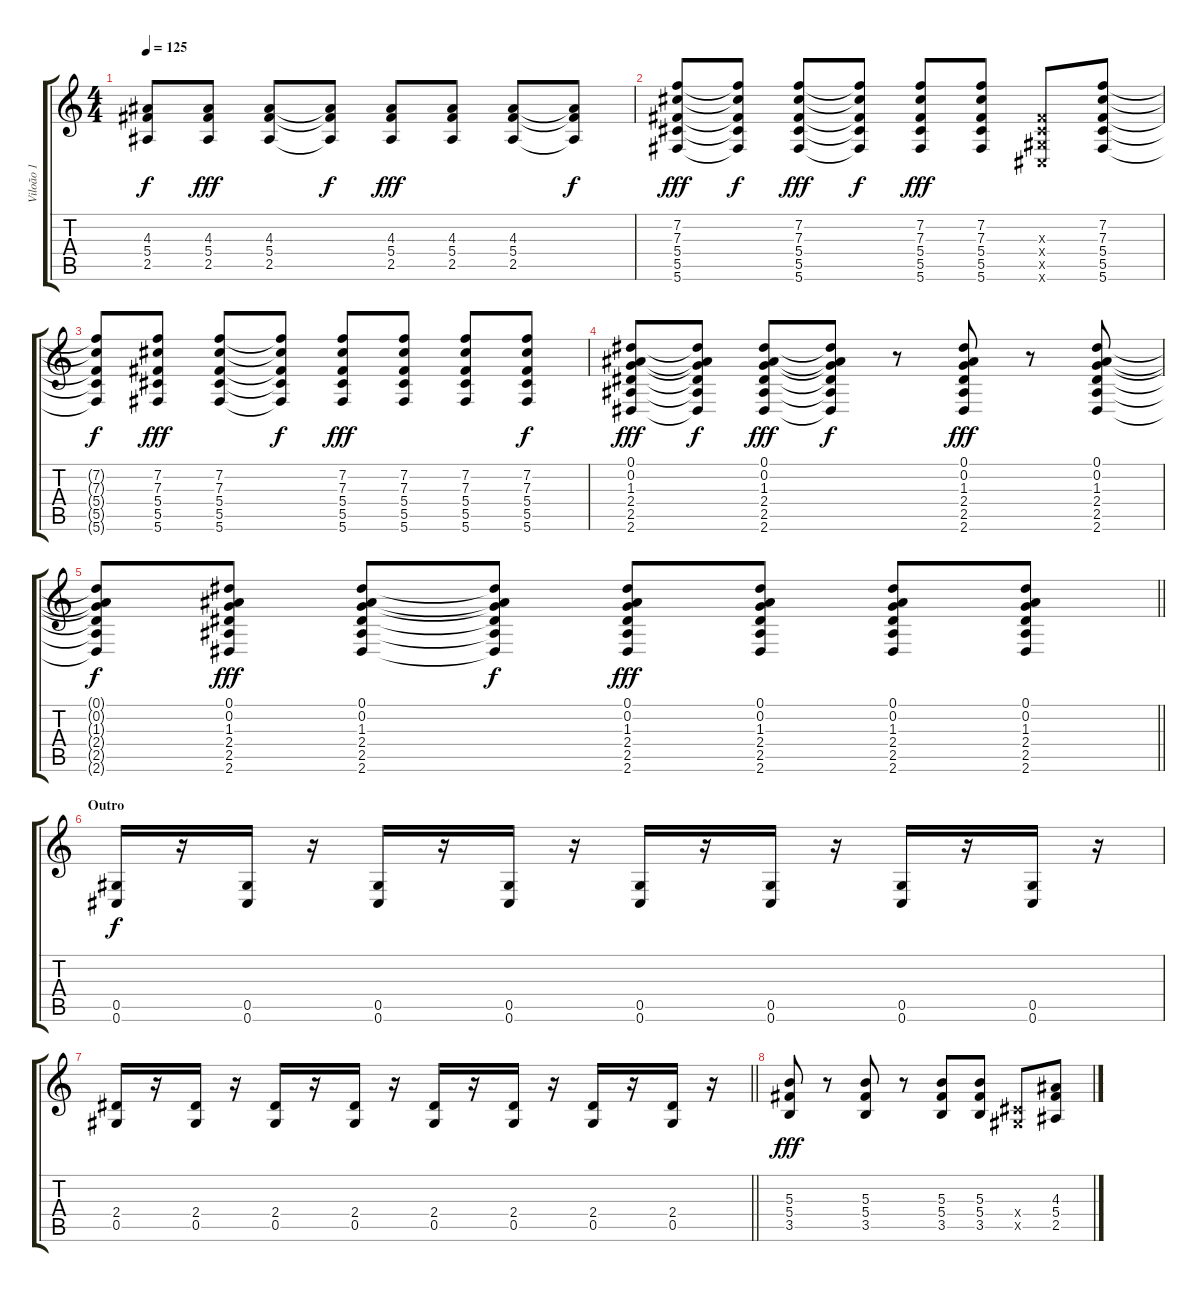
\track ("Viloão 1" "Viloão 1") {instrument acousticguitarnylon}
\staff {score tabs}
\tuning (Eb4 Bb3 Gb3 Db3 Ab2 Db2) {hide}
\ts (4 4)
\tempo 125
\clef g2
\ks c
(4.3{t} 5.4{t} 2.5{t}).8{dy f} (4.3 5.4 2.5).8{dy fff} (4.3 5.4 2.5).8 (4.3{t} 5.4{t} 2.5{t}).8{dy f} (4.3 5.4 2.5).8{dy fff} (4.3 5.4 2.5).8 (4.3 5.4 2.5).8 (4.3{t} 5.4{t} 2.5{t}).8{dy f} |
(7.2 7.3 5.4 5.5 5.6).8{dy fff} (7.2{t} 7.3{t} 5.4{t} 5.5{t} 5.6{t}).8{dy f} (7.2 7.3 5.4 5.5 5.6).8{dy fff} (7.2{t} 7.3{t} 5.4{t} 5.5{t} 5.6{t}).8{dy f} (7.2 7.3 5.4 5.5 5.6).8{dy fff} (7.2 7.3 5.4 5.5 5.6).8 (0.3{x} 0.4{x} 0.5{x} 0.6{x}).8 (7.2 7.3 5.4 5.5 5.6).8 |
(7.2{t} 7.3{t} 5.4{t} 5.5{t} 5.6{t}).8{dy f} (7.2 7.3 5.4 5.5 5.6).8{dy fff} (7.2 7.3 5.4 5.5 5.6).8 (7.2{t} 7.3{t} 5.4{t} 5.5{t} 5.6{t}).8{dy f} (7.2 7.3 5.4 5.5 5.6).8{dy fff} (7.2 7.3 5.4 5.5 5.6).8 (7.2 7.3 5.4 5.5 5.6).8 (7.2 7.3 5.4 5.5 5.6).8{dy f} |
(0.1 0.2 1.3 2.4 2.5 2.6).8{dy fff} (0.1{t} 0.2{t} 1.3{t} 2.4{t} 2.5{t} 2.6{t}).8{dy f} (0.1 0.2 1.3 2.4 2.5 2.6).8{dy fff} (0.1{t} 0.2{t} 1.3{t} 2.4{t} 2.5{t} 2.6{t}).8{dy f} r.8 (0.1 0.2 1.3 2.4 2.5 2.6).8{dy fff} r.8 (0.1 0.2 1.3 2.4 2.5 2.6).8 |
\barLineRight lightlight
(0.1{t} 0.2{t} 1.3{t} 2.4{t} 2.5{t} 2.6{t}).8{dy f} (0.1 0.2 1.3 2.4 2.5 2.6).8{dy fff} (0.1 0.2 1.3 2.4 2.5 2.6).8 (0.1{t} 0.2{t} 1.3{t} 2.4{t} 2.5{t} 2.6{t}).8{dy f} (0.1 0.2 1.3 2.4 2.5 2.6).8{dy fff} (0.1 0.2 1.3 2.4 2.5 2.6).8 (0.1 0.2 1.3 2.4 2.5 2.6).8 (0.1 0.2 1.3 2.4 2.5 2.6).8 |
\section ("" "Outro")
(0.5 0.6).16{dy f} r.16 (0.5 0.6).16 r.16 (0.5 0.6).16 r.16 (0.5 0.6).16 r.16 (0.5 0.6).16 r.16 (0.5 0.6).16 r.16 (0.5 0.6).16 r.16 (0.5 0.6).16 r.16 |
\barLineRight lightlight
(2.4 0.5).16 r.16 (2.4 0.5).16 r.16 (2.4 0.5).16 r.16 (2.4 0.5).16 r.16 (2.4 0.5).16 r.16 (2.4 0.5).16 r.16 (2.4 0.5).16 r.16 (2.4 0.5).16 r.16 |
(5.3 5.4 3.5).8{dy fff} r.8 (5.3 5.4 3.5).8 r.8 (5.3 5.4 3.5).8 (5.3 5.4 3.5).8 (0.4{x} 0.5{x}).8 (4.3 5.4 2.5).8
